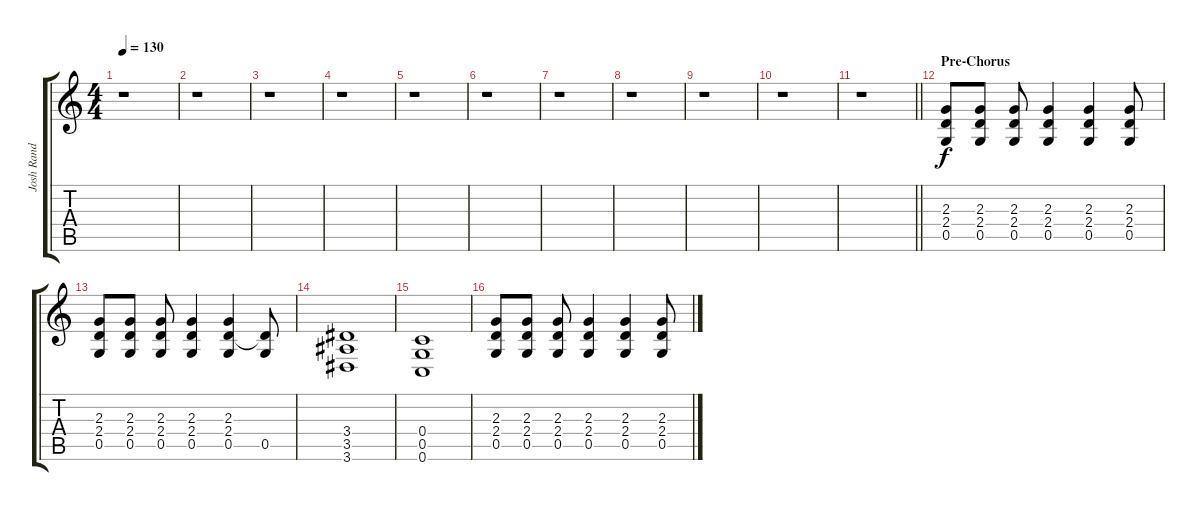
\track ("Josh Rand (Overdrive)" "Josh Rand ") {instrument overdrivenguitar}
\staff {score tabs}
\tuning (D4 A3 F3 C3 G2 C2) {hide}
\ts (4 4)
\tempo 130
\clef g2
\ks c
r.1{dy ff} |
r.1 |
r.1 |
r.1 |
r.1 |
r.1 |
r.1 |
r.1 |
r.1 |
r.1 |
\barLineRight lightlight
r.1 |
\section ("" "Pre-Chorus")
(2.3 2.4 0.5).8{dy f} (2.3 2.4 0.5).8 (2.3 2.4 0.5).8 (2.3 2.4 0.5).4 (2.3 2.4 0.5).4 (2.3 2.4 0.5).8 |
(2.3 2.4 0.5).8 (2.3 2.4 0.5).8 (2.3 2.4 0.5).8 (2.3 2.4 0.5).4 (2.3 2.4 0.5).4 (2.4{t} 0.5).8 |
(3.4 3.5 3.6).1 |
(0.4 0.5 0.6).1 |
(2.3 2.4 0.5).8 (2.3 2.4 0.5).8 (2.3 2.4 0.5).8 (2.3 2.4 0.5).4 (2.3 2.4 0.5).4 (2.3 2.4 0.5).8
